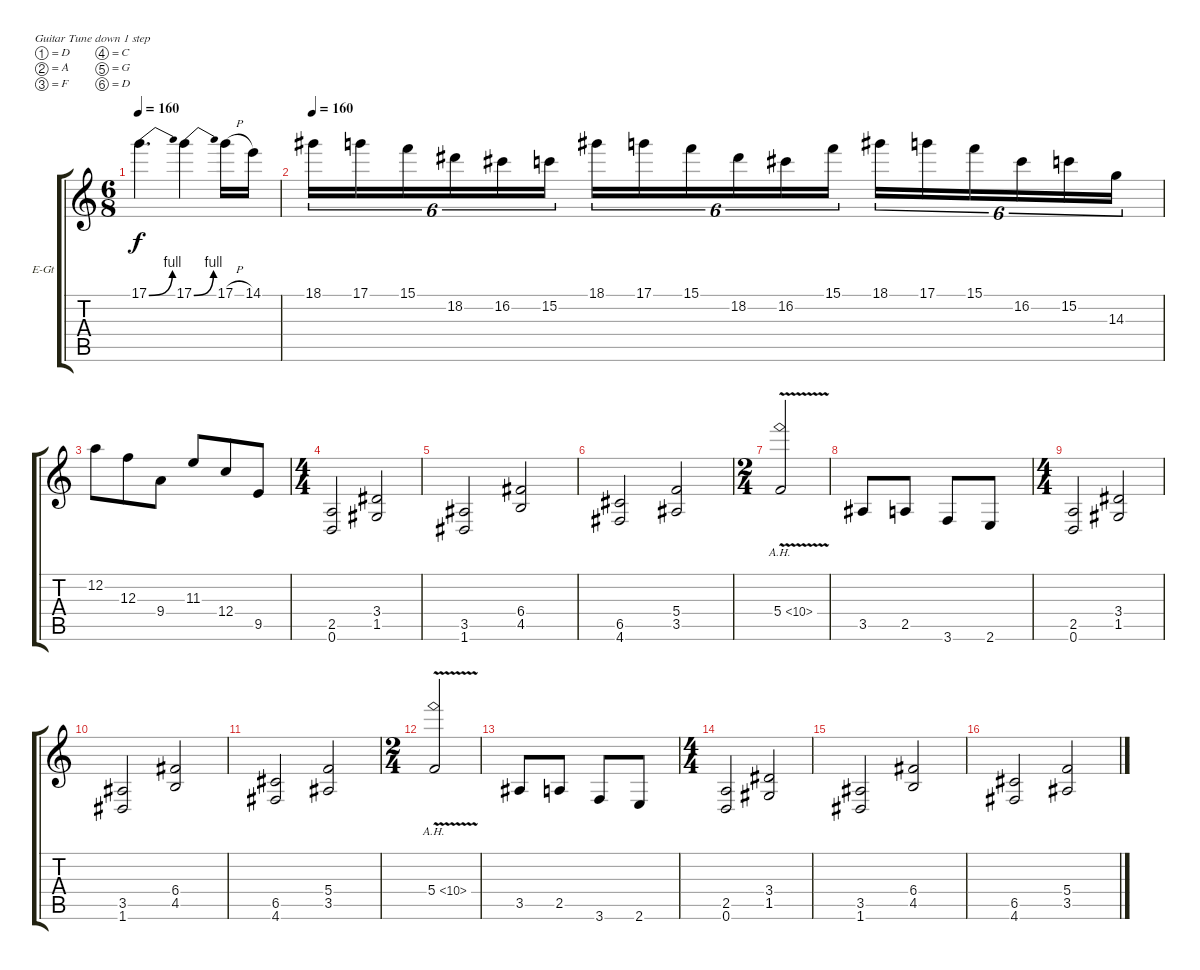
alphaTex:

\bracketExtendMode groupsimilarinstruments
\firstSystemTrackNameOrientation horizontal
\otherSystemsTrackNameOrientation horizontal
\track ("Lead" "E-Gt") {instrument distortionguitar}
\staff {score tabs}
\tuning (D4 A3 F3 C3 G2 D2)
\ts (6 8)
\tempo 160
\clef g2
\ks c
17.1{be (bend 0 0 60 4)}.4{d dy f} 17.1{be (bend 0 0 60 4)}.4 17.1{h}.16 14.1.16 |
\tempo 160
18.1.16{tu (6 4)} 17.1.16{tu (6 4)} 15.1.16{tu (6 4)} 18.2.16{tu (6 4)} 16.2.16{tu (6 4)} 15.2.16{tu (6 4)} 18.1.16{tu (6 4)} 17.1.16{tu (6 4)} 15.1.16{tu (6 4)} 18.2.16{tu (6 4)} 16.2.16{tu (6 4)} 15.1.16{tu (6 4)} 18.1.16{tu (6 4)} 17.1.16{tu (6 4)} 15.1.16{tu (6 4)} 16.2.16{tu (6 4)} 15.2.16{tu (6 4)} 14.3.16{tu (6 4)} |
12.2.8 12.3.8 9.4.8 11.3.8 12.4.8 9.5.8 |
\ts (4 4)
\beaming (8 2 2 2 2)
(2.5 0.6).2 (3.4 1.5).2 |
(3.5 1.6).2 (6.4 4.5).2 |
(6.5 4.6).2 (5.4 3.5).2 |
\ts (2 4)
\beaming (8 2 2)
5.4{ah 5 v}.2 |
3.5.8 2.5.8 3.6.8 2.6.8 |
\ts (4 4)
\beaming (8 2 2 2 2)
(2.5 0.6).2 (3.4 1.5).2 |
(3.5 1.6).2 (6.4 4.5).2 |
(6.5 4.6).2 (5.4 3.5).2 |
\ts (2 4)
\beaming (8 2 2)
5.4{ah 5 v}.2 |
3.5.8 2.5.8 3.6.8 2.6.8 |
\ts (4 4)
\beaming (8 2 2 2 2)
(2.5 0.6).2 (3.4 1.5).2 |
(3.5 1.6).2 (6.4 4.5).2 |
(6.5 4.6).2 (5.4 3.5).2
